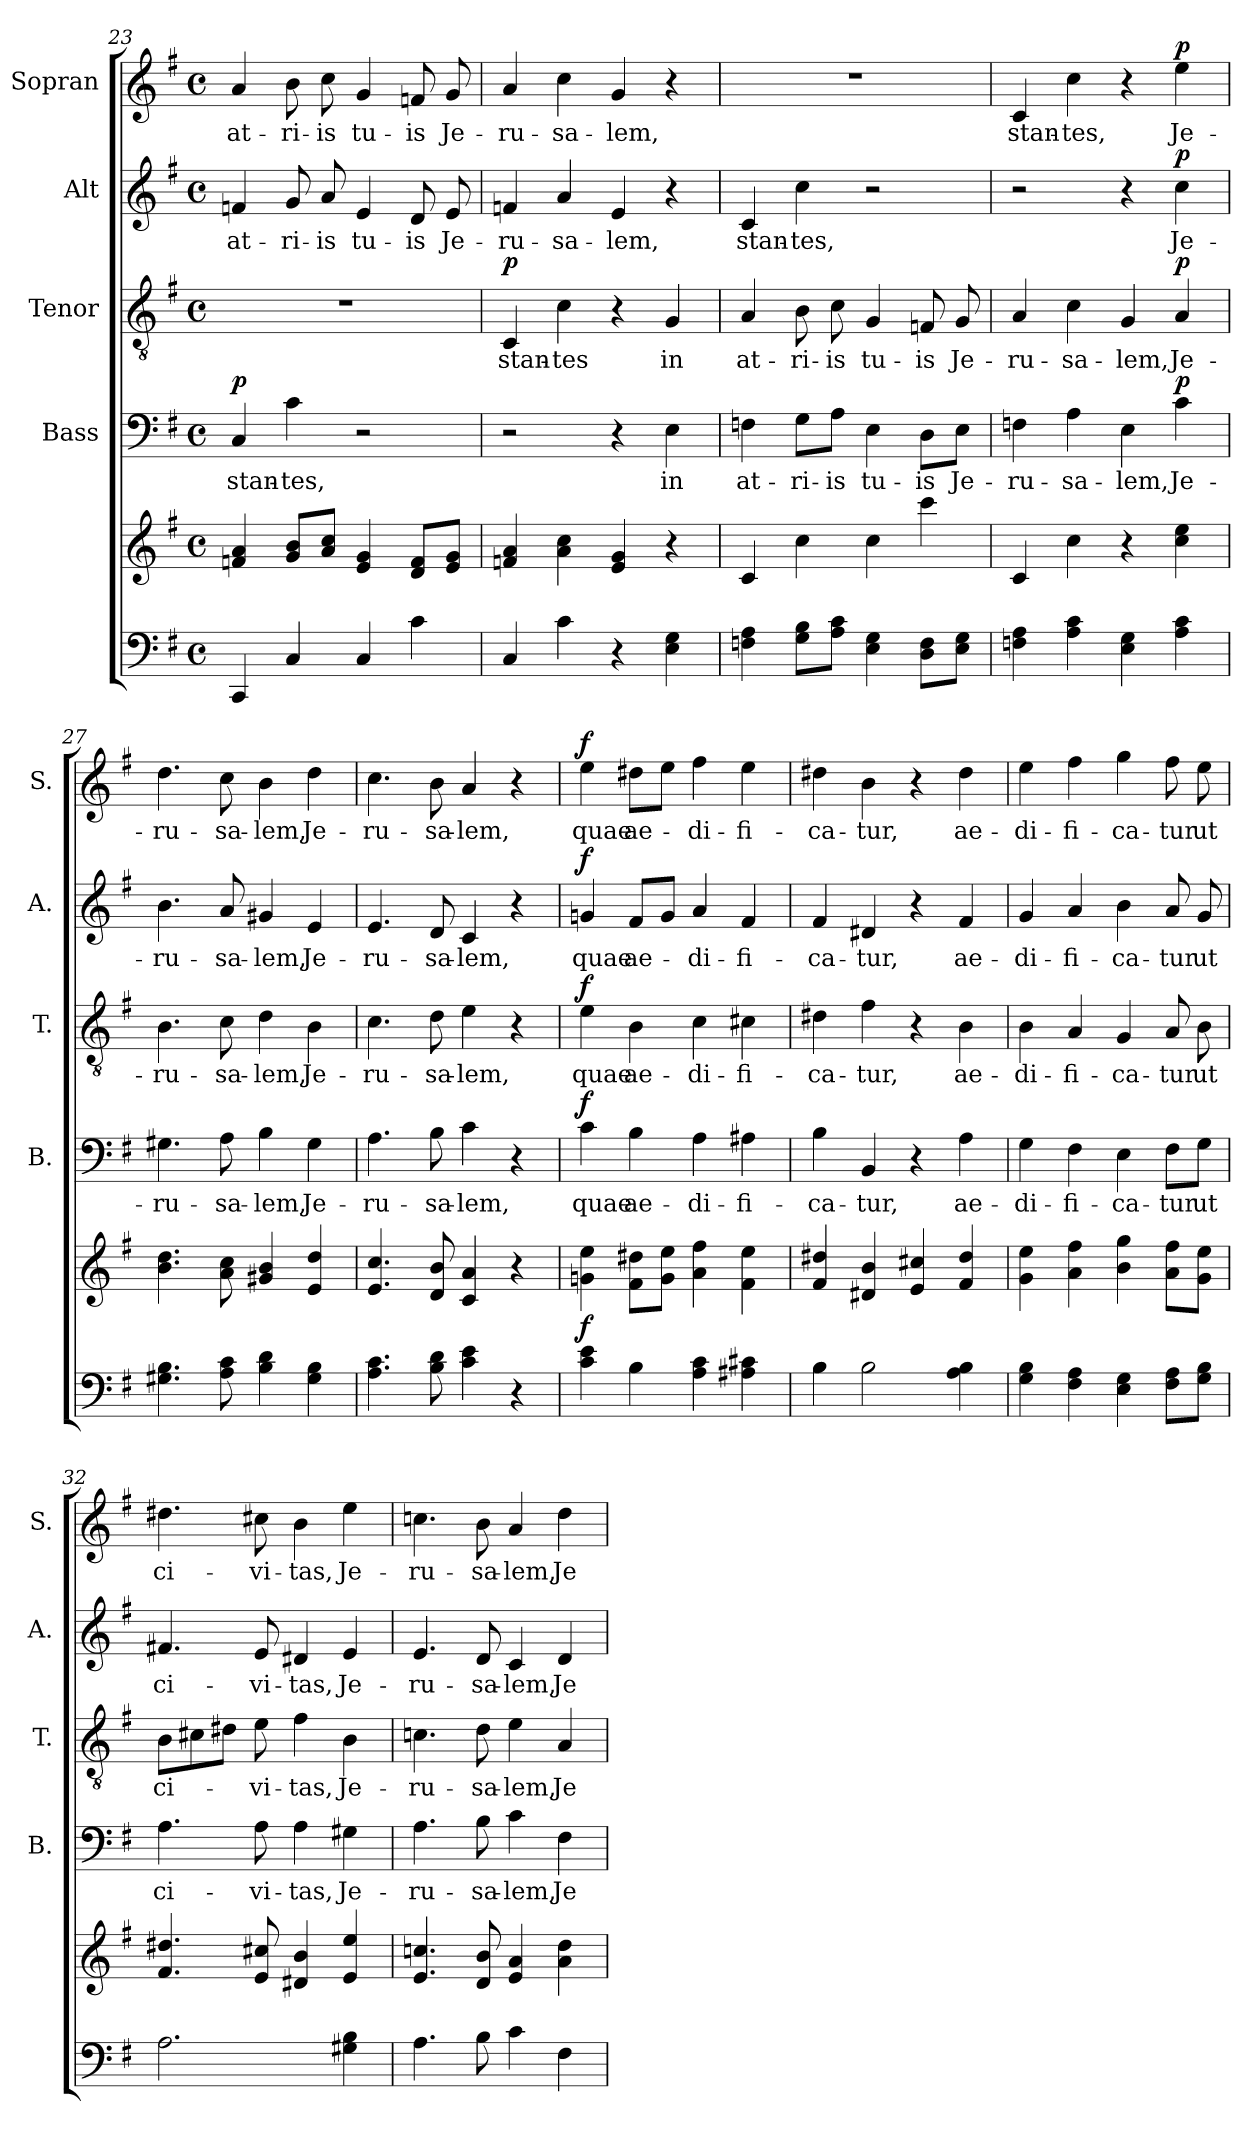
**kern	**kern	**dynam	**kern	**text	**dynam	**kern	**text	**dynam	**kern	**text	**dynam	**kern	**text	**dynam
*part5	*part5	*part5	*part4	*part4	*part4	*part3	*part3	*part3	*part2	*part2	*part2	*part1	*part1	*part1
*staff6	*staff5	*staff5/6	*staff4	*staff4	*staff4	*staff3	*staff3	*staff3	*staff2	*staff2	*staff2	*staff1	*staff1	*staff1
*	*	*	*I"Bass	*	*	*I"Tenor	*	*	*I"Alt	*	*	*I"Sopran	*	*
*	*	*	*I'B.	*	*	*I'T.	*	*	*I'A.	*	*	*I'S.	*	*
*clefF4	*clefG2	*	*clefF4	*	*	*clefGv2	*	*	*clefG2	*	*	*clefG2	*	*
*k[f#]	*k[f#]	*	*k[f#]	*	*	*k[f#]	*	*	*k[f#]	*	*	*k[f#]	*	*
*G:	*G:	*	*G:	*	*	*G:	*	*	*G:	*	*	*G:	*	*
*M4/4	*M4/4	*	*M4/4	*	*	*M4/4	*	*	*M4/4	*	*	*M4/4	*	*
*met(c)	*met(c)	*	*met(c)	*	*	*met(c)	*	*	*met(c)	*	*	*met(c)	*	*
=23	=23	=23	=23	=23	=23	=23	=23	=23	=23	=23	=23	=23	=23	=23
!	!	!	!	!LO:LY:b	!LO:DY:a	!	!	!	!	!LO:LY:b	!	!	!LO:LY:b	!
4CC/	4fn/ 4a/	.	4C/	stan-	p	1r	.	.	4fn/	at-	.	4a/	at-	.
!	!	!	!	!LO:LY:b	!	!	!	!	!	!LO:LY:b	!	!	!LO:LY:b	!
4C/	8g/ 8b/L	.	4c\	-tes,	.	.	.	.	8g/	-ri-	.	8b\	-ri-	.
!	!	!	!	!	!	!	!	!	!	!LO:LY:b	!	!	!LO:LY:b	!
.	8a/ 8cc/J	.	.	.	.	.	.	.	8a/	-is	.	8cc\	-is	.
!	!	!	!	!	!	!	!	!	!	!LO:LY:b	!	!	!LO:LY:b	!
4C/	4e/ 4g/	.	2r	.	.	.	.	.	4e/	tu-	.	4g/	tu-	.
!	!	!	!	!	!	!	!	!	!	!LO:LY:b	!	!	!LO:LY:b	!
4c\	8d/ 8f/L	.	.	.	.	.	.	.	8d/	-is	.	8fn/	-is	.
!	!	!	!	!	!	!	!	!	!	!LO:LY:b	!	!	!LO:LY:b	!
.	8e/ 8g/J	.	.	.	.	.	.	.	8e/	Je-	.	8g/	Je-	.
=24	=24	=24	=24	=24	=24	=24	=24	=24	=24	=24	=24	=24	=24	=24
!	!	!	!	!	!	!	!LO:LY:b	!LO:DY:a	!	!LO:LY:b	!	!	!LO:LY:b	!
4C/	4fn/ 4a/	.	2r	.	.	4C/	stan-	p	4fn/	-ru-	.	4a/	-ru-	.
!	!	!	!	!	!	!	!LO:LY:b	!	!	!LO:LY:b	!	!	!LO:LY:b	!
4c\	4a\ 4cc\	.	.	.	.	4c\	-tes	.	4a/	-sa-	.	4cc\	-sa-	.
!	!	!	!	!	!	!	!	!	!	!LO:LY:b	!	!	!LO:LY:b	!
4r	4e/ 4g/	.	4r	.	.	4r	.	.	4e/	-lem,	.	4g/	-lem,	.
!	!	!	!	!LO:LY:b	!	!	!LO:LY:b	!	!	!	!	!	!	!
4E\ 4G\	4r	.	4E\	in	.	4G/	in	.	4r	.	.	4r	.	.
=25	=25	=25	=25	=25	=25	=25	=25	=25	=25	=25	=25	=25	=25	=25
!	!	!	!	!LO:LY:b	!	!	!LO:LY:b	!	!	!LO:LY:b	!	!	!	!
4Fn\ 4A\	4c/	.	4Fn\	at-	.	4A/	at-	.	4c/	stan-	.	1r	.	.
!	!	!	!	!LO:LY:b	!	!	!LO:LY:b	!	!	!LO:LY:b	!	!	!	!
8G\ 8B\L	4cc\	.	8G\L	-ri-	.	8B\	-ri-	.	4cc\	-tes,	.	.	.	.
!	!	!	!	!LO:LY:b	!	!	!LO:LY:b	!	!	!	!	!	!	!
8A\ 8c\J	.	.	8A\J	-is	.	8c\	-is	.	.	.	.	.	.	.
!	!	!	!	!LO:LY:b	!	!	!LO:LY:b	!	!	!	!	!	!	!
4E\ 4G\	4cc\	.	4E\	tu-	.	4G/	tu-	.	2r	.	.	.	.	.
!	!	!	!	!LO:LY:b	!	!	!LO:LY:b	!	!	!	!	!	!	!
8D\ 8F\L	4ccc\	.	8D\L	-is	.	8Fn/	-is	.	.	.	.	.	.	.
!	!	!	!	!LO:LY:b	!	!	!LO:LY:b	!	!	!	!	!	!	!
8E\ 8G\J	.	.	8E\J	Je-	.	8G/	Je-	.	.	.	.	.	.	.
!!LO:PB:g=z
=26	=26	=26	=26	=26	=26	=26	=26	=26	=26	=26	=26	=26	=26	=26
!	!	!	!	!LO:LY:b	!	!	!LO:LY:b	!	!	!	!	!	!LO:LY:b	!
4Fn\ 4A\	4c/	.	4Fn\	-ru-	.	4A/	-ru-	.	2r	.	.	4c/	stan-	.
!	!	!	!	!LO:LY:b	!	!	!LO:LY:b	!	!	!	!	!	!LO:LY:b	!
4A\ 4c\	4cc\	.	4A\	-sa-	.	4c\	-sa-	.	.	.	.	4cc\	-tes,	.
!	!	!	!	!LO:LY:b	!	!	!LO:LY:b	!	!	!	!	!	!	!
4E\ 4G\	4r	.	4E\	-lem,	.	4G/	-lem,	.	4r	.	.	4r	.	.
!	!	!	!	!LO:LY:b	!LO:DY:a	!	!LO:LY:b	!LO:DY:a	!	!LO:LY:b	!LO:DY:a	!	!LO:LY:b	!LO:DY:a
4A\ 4c\	4cc\ 4ee\	.	4c\	Je-	p	4A/	Je-	p	4cc\	Je-	p	4ee\	Je-	p
=27	=27	=27	=27	=27	=27	=27	=27	=27	=27	=27	=27	=27	=27	=27
!	!	!	!	!LO:LY:b	!	!	!LO:LY:b	!	!	!LO:LY:b	!	!	!LO:LY:b	!
4.G#X\ 4.B\	4.b\ 4.dd\	.	4.G#X\	-ru-	.	4.B\	-ru-	.	4.b\	-ru-	.	4.dd\	-ru-	.
!	!	!	!	!LO:LY:b	!	!	!LO:LY:b	!	!	!LO:LY:b	!	!	!LO:LY:b	!
8A\ 8c\	8a\ 8cc\	.	8A\	-sa-	.	8c\	-sa-	.	8a/	-sa-	.	8cc\	-sa-	.
!	!	!	!	!LO:LY:b	!	!	!LO:LY:b	!	!	!LO:LY:b	!	!	!LO:LY:b	!
4B\ 4d\	4g#X/ 4b/	.	4B\	-lem,	.	4d\	-lem,	.	4g#X/	-lem,	.	4b\	-lem,	.
!	!	!	!	!LO:LY:b	!	!	!LO:LY:b	!	!	!LO:LY:b	!	!	!LO:LY:b	!
4G#\ 4B\	4e/ 4dd/	.	4G#\	Je-	.	4B\	Je-	.	4e/	Je-	.	4dd\	Je-	.
=28	=28	=28	=28	=28	=28	=28	=28	=28	=28	=28	=28	=28	=28	=28
!	!	!	!	!LO:LY:b	!	!	!LO:LY:b	!	!	!LO:LY:b	!	!	!LO:LY:b	!
4.A\ 4.c\	4.e/ 4.cc/	.	4.A\	-ru-	.	4.c\	-ru-	.	4.e/	-ru-	.	4.cc\	-ru-	.
!	!	!	!	!LO:LY:b	!	!	!LO:LY:b	!	!	!LO:LY:b	!	!	!LO:LY:b	!
8B\ 8d\	8d/ 8b/	.	8B\	-sa-	.	8d\	-sa-	.	8d/	-sa-	.	8b\	-sa-	.
!	!	!	!	!LO:LY:b	!	!	!LO:LY:b	!	!	!LO:LY:b	!	!	!LO:LY:b	!
4c\ 4e\	4c/ 4a/	.	4c\	-lem,	.	4e\	-lem,	.	4c/	-lem,	.	4a/	-lem,	.
4r	4r	.	4r	.	.	4r	.	.	4r	.	.	4r	.	.
=29	=29	=29	=29	=29	=29	=29	=29	=29	=29	=29	=29	=29	=29	=29
!	!	!LO:DY:b	!	!LO:LY:b	!LO:DY:a	!	!LO:LY:b	!LO:DY:a	!	!LO:LY:b	!LO:DY:a	!	!LO:LY:b	!LO:DY:a
4c\ 4e\	4gn\ 4ee\	f	4c\	quae	f	4e\	quae	f	4gn/	quae	f	4ee\	quae	f
!	!	!	!	!LO:LY:b	!	!	!LO:LY:b	!	!	!LO:LY:b	!	!	!LO:LY:b	!
4B\	8f#\ 8dd#X\L	.	4B\	ae-	.	4B\	ae-	.	8f#/L	ae-	.	8dd#X\L	ae-	.
.	8g\ 8ee\J	.	.	.	.	.	.	.	8g/J	.	.	8ee\J	.	.
!	!	!	!	!LO:LY:b	!	!	!LO:LY:b	!	!	!LO:LY:b	!	!	!LO:LY:b	!
4A\ 4c\	4a\ 4ff#\	.	4A\	-di-	.	4c\	-di-	.	4a/	-di-	.	4ff#\	-di-	.
!	!	!	!	!LO:LY:b	!	!	!LO:LY:b	!	!	!LO:LY:b	!	!	!LO:LY:b	!
4A#X\ 4c#X\	4f#\ 4ee\	.	4A#X\	-fi-	.	4c#X\	-fi-	.	4f#/	-fi-	.	4ee\	-fi-	.
=30	=30	=30	=30	=30	=30	=30	=30	=30	=30	=30	=30	=30	=30	=30
!	!	!	!	!LO:LY:b	!	!	!LO:LY:b	!	!	!LO:LY:b	!	!	!LO:LY:b	!
4B\	4f#/ 4dd#X/	.	4B\	-ca-	.	4d#X\	-ca-	.	4f#/	-ca-	.	4dd#X\	-ca-	.
!	!	!	!	!LO:LY:b	!	!	!LO:LY:b	!	!	!LO:LY:b	!	!	!LO:LY:b	!
2B\	4d#X/ 4b/	.	4BB/	-tur,	.	4f#\	-tur,	.	4d#X/	-tur,	.	4b\	-tur,	.
.	4e/ 4cc#X/	.	4r	.	.	4r	.	.	4r	.	.	4r	.	.
!	!	!	!	!LO:LY:b	!	!	!LO:LY:b	!	!	!LO:LY:b	!	!	!LO:LY:b	!
4A\ 4B\	4f#/ 4dd#/	.	4A\	ae-	.	4B\	ae-	.	4f#/	ae-	.	4dd#\	ae-	.
=31	=31	=31	=31	=31	=31	=31	=31	=31	=31	=31	=31	=31	=31	=31
!	!	!	!	!LO:LY:b	!	!	!LO:LY:b	!	!	!LO:LY:b	!	!	!LO:LY:b	!
4G\ 4B\	4g\ 4ee\	.	4G\	-di-	.	4B\	-di-	.	4g/	-di-	.	4ee\	-di-	.
!	!	!	!	!LO:LY:b	!	!	!LO:LY:b	!	!	!LO:LY:b	!	!	!LO:LY:b	!
4F#\ 4A\	4a\ 4ff#\	.	4F#\	-fi-	.	4A/	-fi-	.	4a/	-fi-	.	4ff#\	-fi-	.
!	!	!	!	!LO:LY:b	!	!	!LO:LY:b	!	!	!LO:LY:b	!	!	!LO:LY:b	!
4E\ 4G\	4b\ 4gg\	.	4E\	-ca-	.	4G/	-ca-	.	4b\	-ca-	.	4gg\	-ca-	.
!	!	!	!	!LO:LY:b	!	!	!LO:LY:b	!	!	!LO:LY:b	!	!	!LO:LY:b	!
8F#\ 8A\L	8a\ 8ff#\L	.	8F#\L	-tur	.	8A/	-tur	.	8a/	-tur	.	8ff#\	-tur	.
!	!	!	!	!LO:LY:b	!	!	!LO:LY:b	!	!	!LO:LY:b	!	!	!LO:LY:b	!
8G\ 8B\J	8g\ 8ee\J	.	8G\J	ut	.	8B\	ut	.	8g/	ut	.	8ee\	ut	.
!!LO:LB:g=z
=32	=32	=32	=32	=32	=32	=32	=32	=32	=32	=32	=32	=32	=32	=32
!	!	!	!	!LO:LY:b	!	!	!LO:LY:b	!	!	!LO:LY:b	!	!	!LO:LY:b	!
2.A\	4.f#/ 4.dd#X/	.	4.A\	ci-	.	8B\L	ci-	.	4.f#X/	ci-	.	4.dd#X\	ci-	.
.	.	.	.	.	.	8c#X\	.	.	.	.	.	.	.	.
.	.	.	.	.	.	8d#X\J	.	.	.	.	.	.	.	.
!	!	!	!	!LO:LY:b	!	!	!LO:LY:b	!	!	!LO:LY:b	!	!	!LO:LY:b	!
.	8e/ 8cc#X/	.	8A\	-vi-	.	8e\	-vi-	.	8e/	-vi-	.	8cc#X\	-vi-	.
!	!	!	!	!LO:LY:b	!	!	!LO:LY:b	!	!	!LO:LY:b	!	!	!LO:LY:b	!
.	4d#X/ 4b/	.	4A\	-tas,	.	4f#\	-tas,	.	4d#X/	-tas,	.	4b\	-tas,	.
!	!	!	!	!LO:LY:b	!	!	!LO:LY:b	!	!	!LO:LY:b	!	!	!LO:LY:b	!
4G#X\ 4B\	4e/ 4ee/	.	4G#X\	Je-	.	4B\	Je-	.	4e/	Je-	.	4ee\	Je-	.
=33	=33	=33	=33	=33	=33	=33	=33	=33	=33	=33	=33	=33	=33	=33
!	!	!	!	!LO:LY:b	!	!	!LO:LY:b	!	!	!LO:LY:b	!	!	!LO:LY:b	!
4.A\	4.e/ 4.ccn/	.	4.A\	-ru-	.	4.cn\	-ru-	.	4.e/	-ru-	.	4.ccn\	-ru-	.
!	!	!	!	!LO:LY:b	!	!	!LO:LY:b	!	!	!LO:LY:b	!	!	!LO:LY:b	!
8B\	8d/ 8b/	.	8B\	-sa-	.	8d\	-sa-	.	8d/	-sa-	.	8b\	-sa-	.
!	!	!	!	!LO:LY:b	!	!	!LO:LY:b	!	!	!LO:LY:b	!	!	!LO:LY:b	!
4c\	4e/ 4a/	.	4c\	-lem,	.	4e\	-lem,	.	4c/	-lem,	.	4a/	-lem,	.
!	!	!	!	!LO:LY:b	!	!	!LO:LY:b	!	!	!LO:LY:b	!	!	!LO:LY:b	!
4F#\	4a\ 4dd\	.	4F#\	Je-	.	4A/	Je-	.	4d/	Je-	.	4dd\	Je-	.
=	=	=	=	=	=	=	=	=	=	=	=	=	=	=
*-	*-	*-	*-	*-	*-	*-	*-	*-	*-	*-	*-	*-	*-	*-
